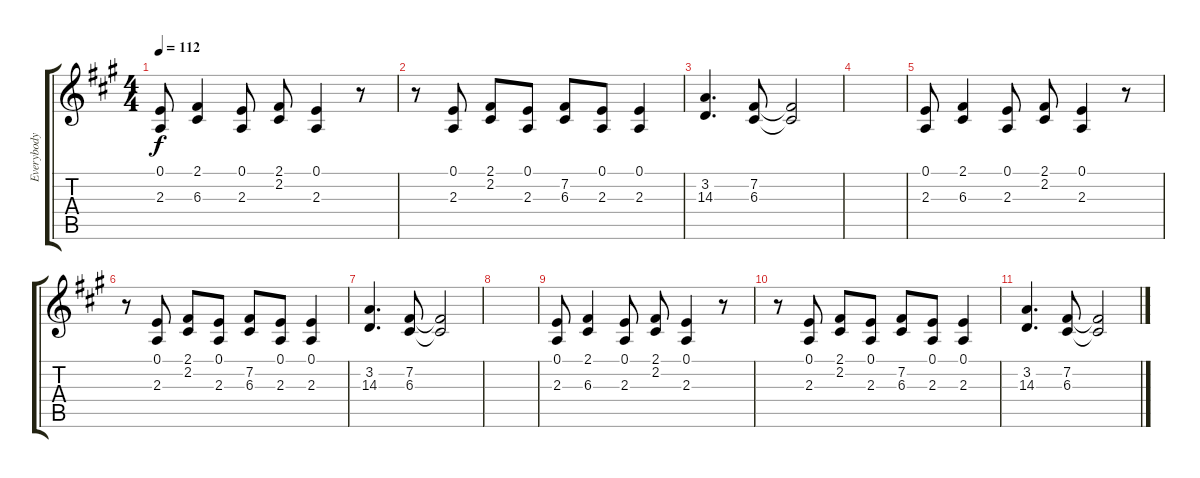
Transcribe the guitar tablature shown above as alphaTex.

\track ("Everybody" "Everybody") {instrument altosax}
\staff {score tabs}
\tuning (E4 B3 G3 D3 A2 E2) {hide}
\ts (4 4)
\tempo 112
\clef g2
\ks a
(0.1 2.3).8{dy f} (2.1 6.3).4 (0.1 2.3).8 (2.1 2.2).8 (0.1 2.3).4 r.8 |
r.8 (0.1 2.3).8 (2.1 2.2).8 (0.1 2.3).8 (7.2 6.3).8 (0.1 2.3).8 (0.1 2.3).4 |
(3.2 14.3).4{d} (7.2 6.3).8 (7.2{t} 6.3{t}).2 |
|
(0.1 2.3).8 (2.1 6.3).4 (0.1 2.3).8 (2.1 2.2).8 (0.1 2.3).4 r.8 |
r.8 (0.1 2.3).8 (2.1 2.2).8 (0.1 2.3).8 (7.2 6.3).8 (0.1 2.3).8 (0.1 2.3).4 |
(3.2 14.3).4{d} (7.2 6.3).8 (7.2{t} 6.3{t}).2 |
|
(0.1 2.3).8 (2.1 6.3).4 (0.1 2.3).8 (2.1 2.2).8 (0.1 2.3).4 r.8 |
r.8 (0.1 2.3).8 (2.1 2.2).8 (0.1 2.3).8 (7.2 6.3).8 (0.1 2.3).8 (0.1 2.3).4 |
(3.2 14.3).4{d} (7.2 6.3).8 (7.2{t} 6.3{t}).2
